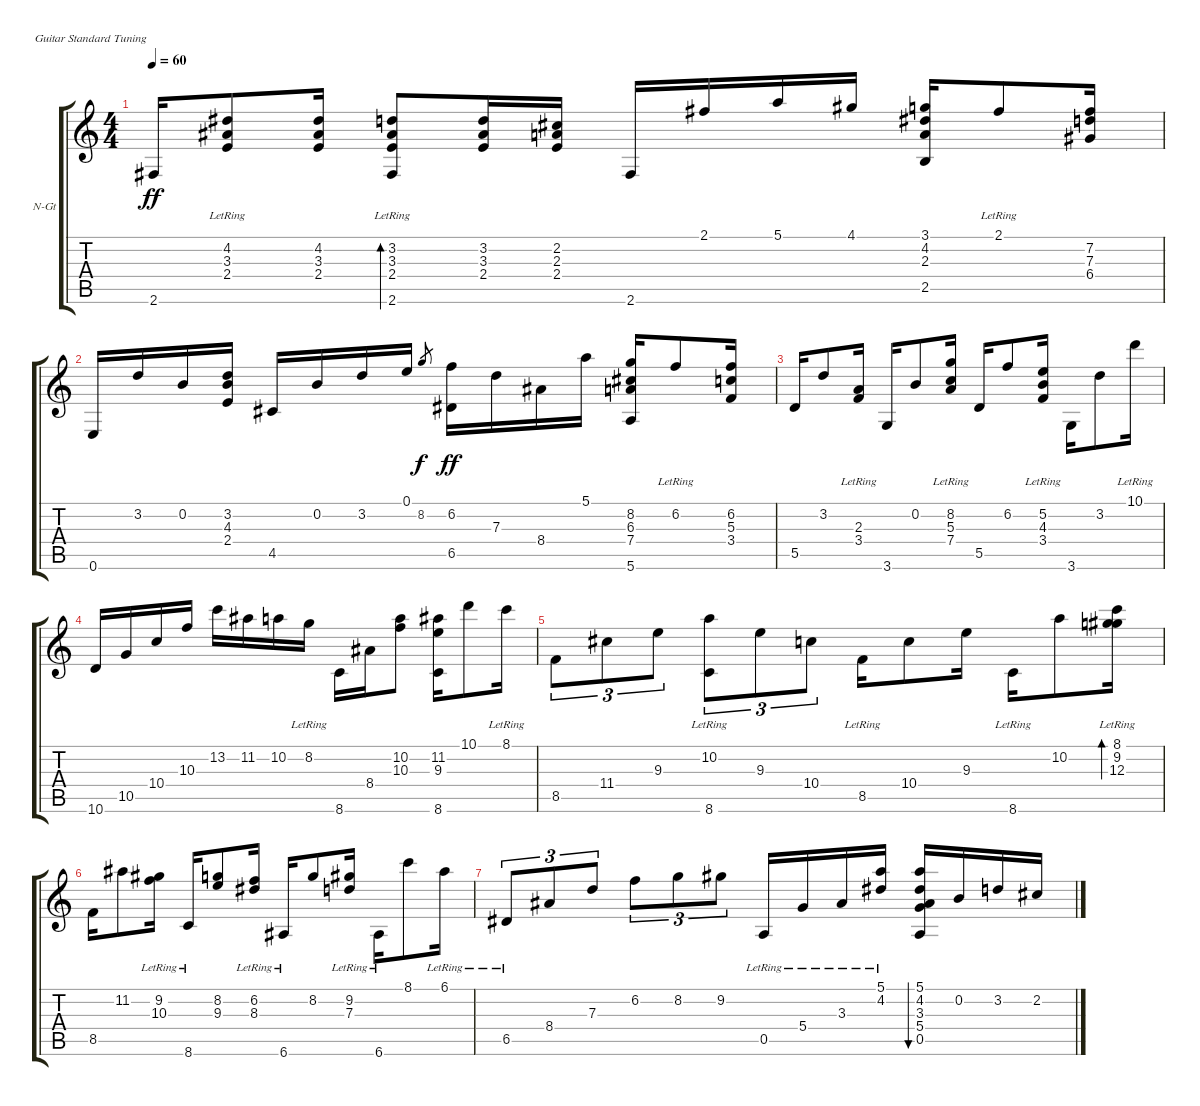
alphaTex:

\bracketExtendMode groupsimilarinstruments
\firstSystemTrackNameOrientation horizontal
\otherSystemsTrackNameOrientation horizontal
\track ("Guitare" "N-Gt") {instrument acousticguitarnylon}
\staff {score tabs}
\tuning (E4 B3 G3 D3 A2 E2)
\ts (4 4)
\tempo 60
\clef g2
\ks c
2.6.16{dy ff} (4.2 3.3 2.4{lr}).8 (4.2 3.3 2.4).16 (3.2 3.3 2.4 2.6{lr}).8{bd 60} (3.2 3.3 2.4).16 (2.2 2.3 2.4).16 2.6.16 2.1.16 5.1.16 4.1.16 (3.1 4.2 2.3 2.5).16 2.1{lr}.8 (7.2 7.3 6.4).16 |
0.6.16 3.2.16 0.2.16 (3.2 4.3 2.4).16 4.5.16 0.2.16 3.2.16 0.1.16 8.2.8{gr dy f} (6.2 6.5).16{dy ff} 7.3.16 8.4.16 5.1.16 (8.2 6.3 7.4 5.6).16 6.2{lr}.8 (6.2 5.3 3.4).16 |
5.5.16 3.2.8 (2.3{lr} 3.4{lr}).16 3.6.16 0.2.8 (8.2{lr} 5.3{lr} 7.4{lr}).16 5.5.16 6.2.8 (5.2{lr} 4.3{lr} 3.4{lr}).16 3.6.16 3.2.8 10.1{lr}.16 |
10.6.16 10.5.16 10.4.16 10.3.16 13.2.16 11.2.16 10.2.16 8.2{lr}.16 8.6.16 8.4.16 (10.2 10.3).8 (11.2 9.3 8.6).16 10.1.8 8.1{lr}.16 |
8.5.8{tu (3 2)} 11.4.8{tu (3 2)} 9.3.8{tu (3 2)} (10.2 8.6{lr}).8{tu (3 2)} 9.3.8{tu (3 2)} 10.4.8{tu (3 2)} 8.5{lr}.16 10.4.8 9.3.16 8.6{lr}.16 10.2.8 (8.1{lr} 9.2{lr} 12.3{lr}).16{bd 240} |
8.5.16 11.2.8 (9.2{lr} 10.3{lr}).16 8.6{lr}.16 (8.2 9.3).8 (6.2{lr} 8.3{lr}).16 6.6{lr}.16 8.2.8 (9.2{lr} 7.3{lr}).16 6.6{lr}.16 8.1.8 6.1{lr}.16 |
6.5{lr}.8{tu (3 2)} 8.4.8{tu (3 2)} 7.3.8{tu (3 2)} 6.2.8{tu (3 2)} 8.2.8{tu (3 2)} 9.2.8{tu (3 2)} 0.5{lr}.16 5.4{lr}.16 3.3{lr}.16 (5.1{lr} 4.2{lr}).16 (5.1 4.2 3.3 5.4 0.5).16{bu 30} 0.2.16 3.2.16 2.2.16
